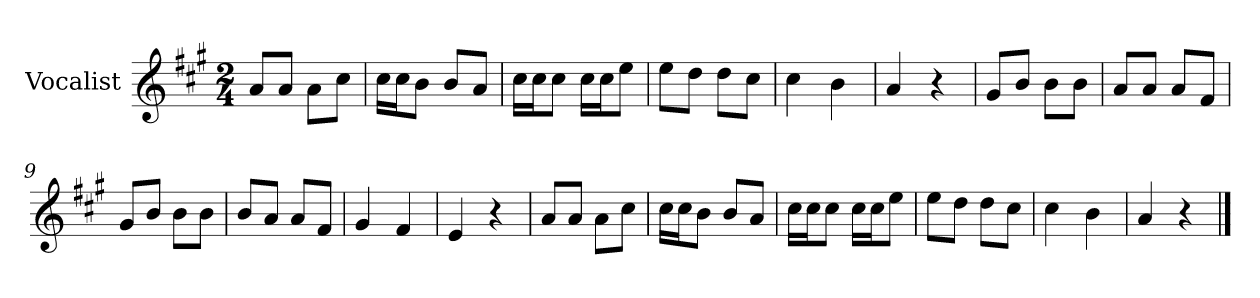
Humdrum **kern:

**kern
*part1
*staff1
*I"Vocalist
*k[f#c#g#]
*A:
*M2/4
=1
8aL
8aJ
8aL
8cc#J
=2
16cc#LL
16cc#J
8bJ
8bL
8aJ
=3
16cc#LL
16cc#J
8cc#J
16cc#LL
16cc#J
8eeJ
=4
8eeL
8ddJ
8ddL
8cc#J
=5
4cc#
4b
=6
4a
4r
=7
8g#L
8bJ
8bL
8bJ
=8
8aL
8aJ
8aL
8f#J
=9
8g#L
8bJ
8bL
8bJ
=10
8bL
8aJ
8aL
8f#J
=11
4g#
4f#
=12
4e
4r
=13
8aL
8aJ
8aL
8cc#J
=14
16cc#LL
16cc#J
8bJ
8bL
8aJ
=15
16cc#LL
16cc#J
8cc#J
16cc#LL
16cc#J
8eeJ
=16
8eeL
8ddJ
8ddL
8cc#J
=17
4cc#
4b
=18
4a
4r
==
*-
